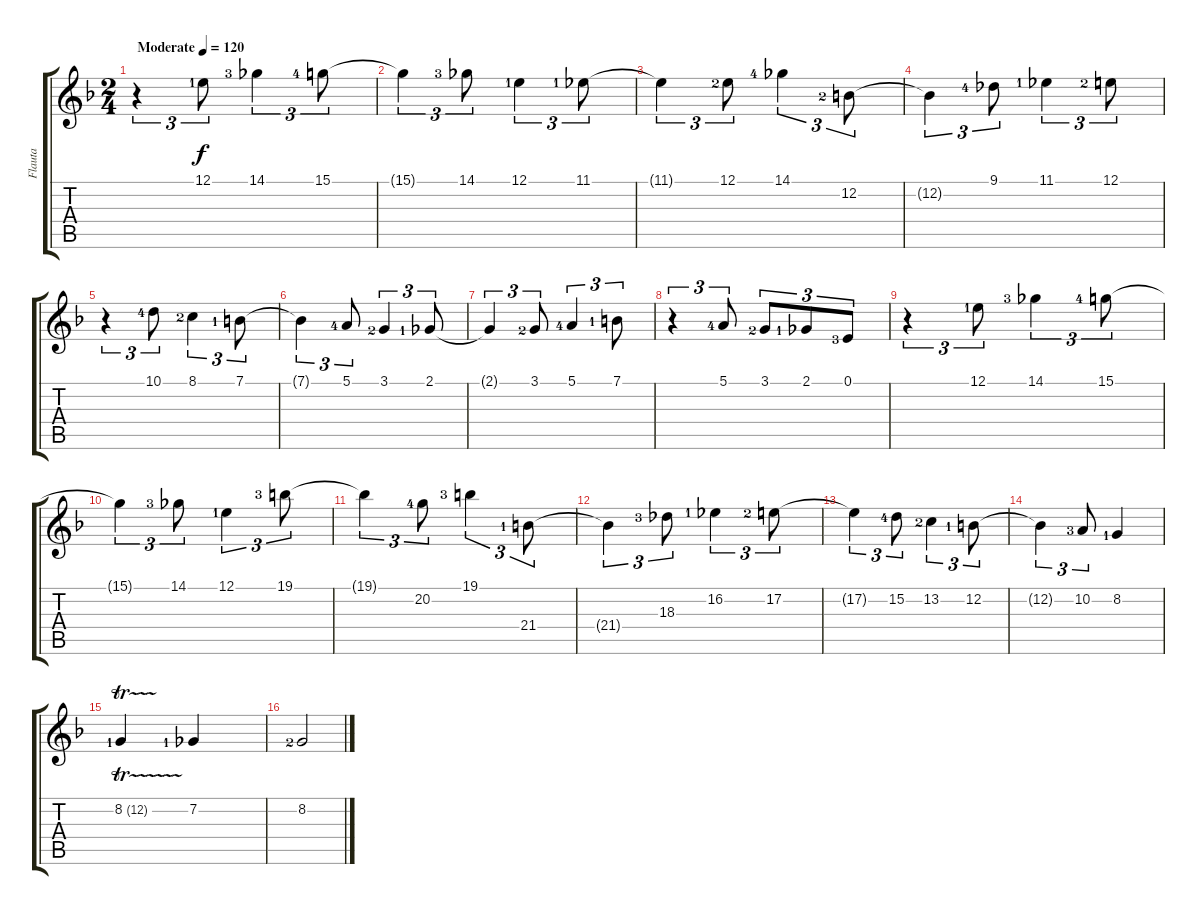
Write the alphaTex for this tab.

\track ("Flauta" "Flauta") {instrument flute}
\staff {score tabs}
\tuning (E4 B3 G3 D3 A2 E2) {hide}
\ts (2 4)
\tempo (120 "Moderate")
\clef g2
\ks dminor
r.4{tu (3 2) dy f volume 13 balance 12 instrument flute} 12.1{lf 2}.8{tu (3 2)} 14.1{lf 4}.4{tu (3 2)} 15.1{lf 5}.8{tu (3 2)} |
15.1{t}.4{tu (3 2)} 14.1{lf 4}.8{tu (3 2)} 12.1{lf 2}.4{tu (3 2)} 11.1{lf 2}.8{tu (3 2)} |
11.1{t}.4{tu (3 2)} 12.1{lf 3}.8{tu (3 2)} 14.1{lf 5}.4{tu (3 2)} 12.2{lf 3}.8{tu (3 2)} |
12.2{t}.4{tu (3 2)} 9.1{lf 5}.8{tu (3 2)} 11.1{lf 2}.4{tu (3 2)} 12.1{lf 3}.8{tu (3 2)} |
r.4{tu (3 2)} 10.1{lf 5}.8{tu (3 2)} 8.1{lf 3}.4{tu (3 2)} 7.1{lf 2}.8{tu (3 2)} |
7.1{t}.4{tu (3 2)} 5.1{lf 5}.8{tu (3 2)} 3.1{lf 3}.4{tu (3 2)} 2.1{lf 2}.8{tu (3 2)} |
2.1{t}.4{tu (3 2)} 3.1{lf 3}.8{tu (3 2)} 5.1{lf 5}.4{tu (3 2)} 7.1{lf 2}.8{tu (3 2)} |
r.4{tu (3 2)} 5.1{lf 5}.8{tu (3 2)} 3.1{lf 3}.8{tu (3 2)} 2.1{lf 2}.8{tu (3 2)} 0.1{lf 4}.8{tu (3 2)} |
r.4{tu (3 2)} 12.1{lf 2}.8{tu (3 2)} 14.1{lf 4}.4{tu (3 2)} 15.1{lf 5}.8{tu (3 2)} |
15.1{t}.4{tu (3 2)} 14.1{lf 4}.8{tu (3 2)} 12.1{lf 2}.4{tu (3 2)} 19.1{lf 4}.8{tu (3 2)} |
19.1{t}.4{tu (3 2)} 20.2{lf 5}.8{tu (3 2)} 19.1{lf 4}.4{tu (3 2)} 21.4{lf 2}.8{tu (3 2)} |
21.4{t}.4{tu (3 2)} 18.3{lf 4}.8{tu (3 2)} 16.2{lf 2}.4{tu (3 2)} 17.2{lf 3}.8{tu (3 2)} |
17.2{t}.4{tu (3 2)} 15.2{lf 5}.8{tu (3 2)} 13.2{lf 3}.4{tu (3 2)} 12.2{lf 2}.8{tu (3 2)} |
12.2{t}.4{tu (3 2)} 10.2{lf 4}.8{tu (3 2)} 8.2{lf 2}.4 |
8.2{tr (12 32) lf 2}.4 7.2{lf 2}.4 |
8.2{lf 3}.2
